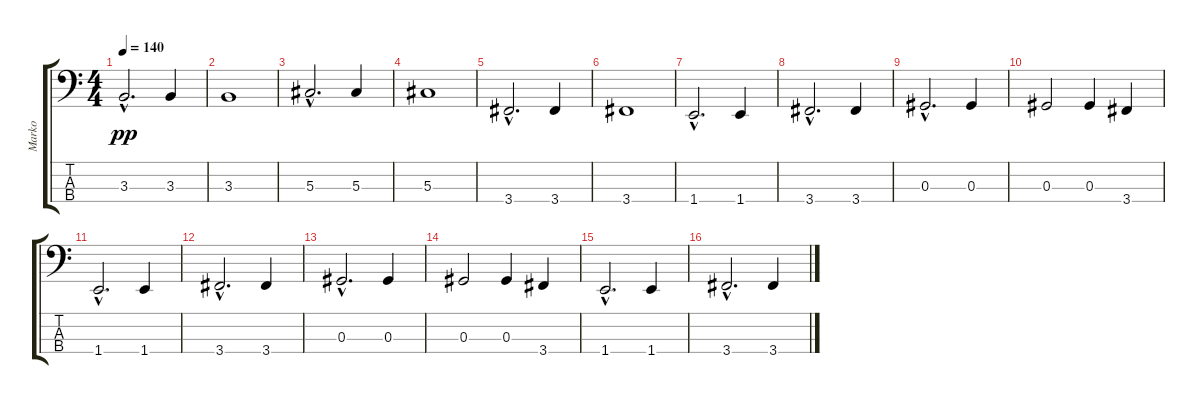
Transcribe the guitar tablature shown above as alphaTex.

\track ("Marko" "Marko") {instrument slapbass1}
\staff {score tabs}
\tuning (Gb2 Db2 Ab1 Eb1) {hide}
\ts (4 4)
\tempo 140
\clef f4
\ks c
3.3{hac}.2{d dy pp} 3.3.4 |
3.3.1 |
5.3{hac}.2{d volume 10 instrument slapbass1} 5.3.4 |
5.3.1 |
3.4{hac}.2{d} 3.4.4 |
3.4.1 |
1.4{hac}.2{d volume 10 instrument slapbass1} 1.4.4 |
3.4{hac}.2{d} 3.4.4 |
0.3{hac}.2{d} 0.3.4 |
0.3.2 0.3.4 3.4.4 |
1.4{hac}.2{d volume 10 instrument slapbass1} 1.4.4 |
3.4{hac}.2{d} 3.4.4 |
0.3{hac}.2{d} 0.3.4 |
0.3.2 0.3.4 3.4.4 |
1.4{hac}.2{d volume 10 instrument slapbass1} 1.4.4 |
3.4{hac}.2{d} 3.4.4
